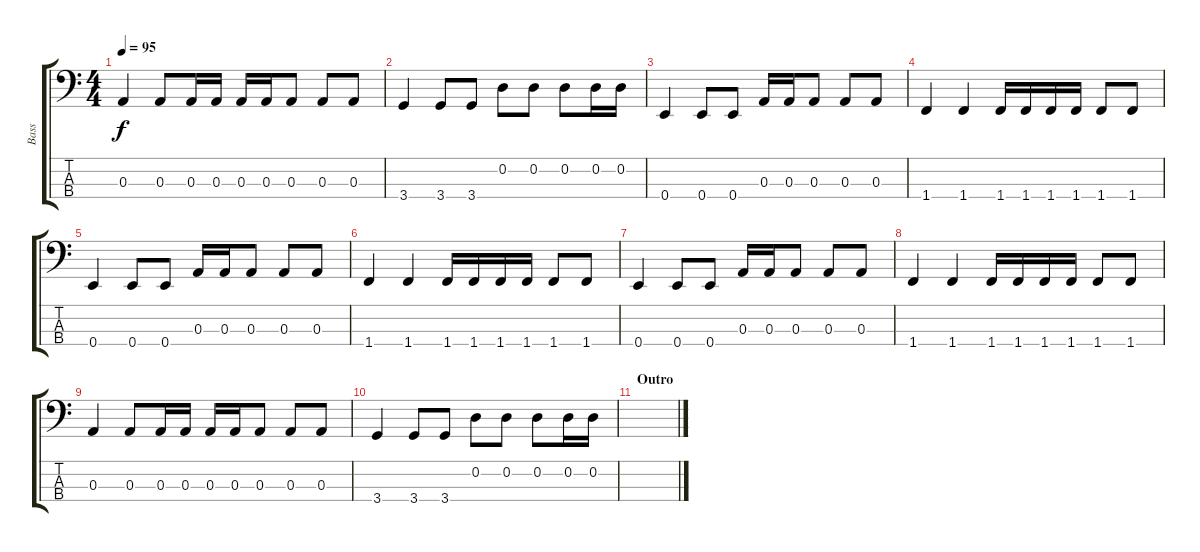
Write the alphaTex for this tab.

\track ("Bass" "Bass") {instrument electricbassfinger}
\staff {score tabs}
\tuning (G2 D2 A1 E1) {hide}
\ts (4 4)
\tempo 95
\clef f4
\ks c
0.3.4{dy f} 0.3.8 0.3.16 0.3.16 0.3.16 0.3.16 0.3.8 0.3.8 0.3.8 |
3.4.4 3.4.8 3.4.8 0.2.8 0.2.8 0.2.8 0.2.16 0.2.16 |
0.4.4 0.4.8 0.4.8 0.3.16 0.3.16 0.3.8 0.3.8 0.3.8 |
1.4.4 1.4.4 1.4.16 1.4.16 1.4.16 1.4.16 1.4.8 1.4.8 |
0.4.4 0.4.8 0.4.8 0.3.16 0.3.16 0.3.8 0.3.8 0.3.8 |
1.4.4 1.4.4 1.4.16 1.4.16 1.4.16 1.4.16 1.4.8 1.4.8 |
0.4.4 0.4.8 0.4.8 0.3.16 0.3.16 0.3.8 0.3.8 0.3.8 |
1.4.4 1.4.4 1.4.16 1.4.16 1.4.16 1.4.16 1.4.8 1.4.8 |
0.3.4 0.3.8 0.3.16 0.3.16 0.3.16 0.3.16 0.3.8 0.3.8 0.3.8 |
3.4.4 3.4.8 3.4.8 0.2.8 0.2.8 0.2.8 0.2.16 0.2.16 |
\section ("" "Outro")
